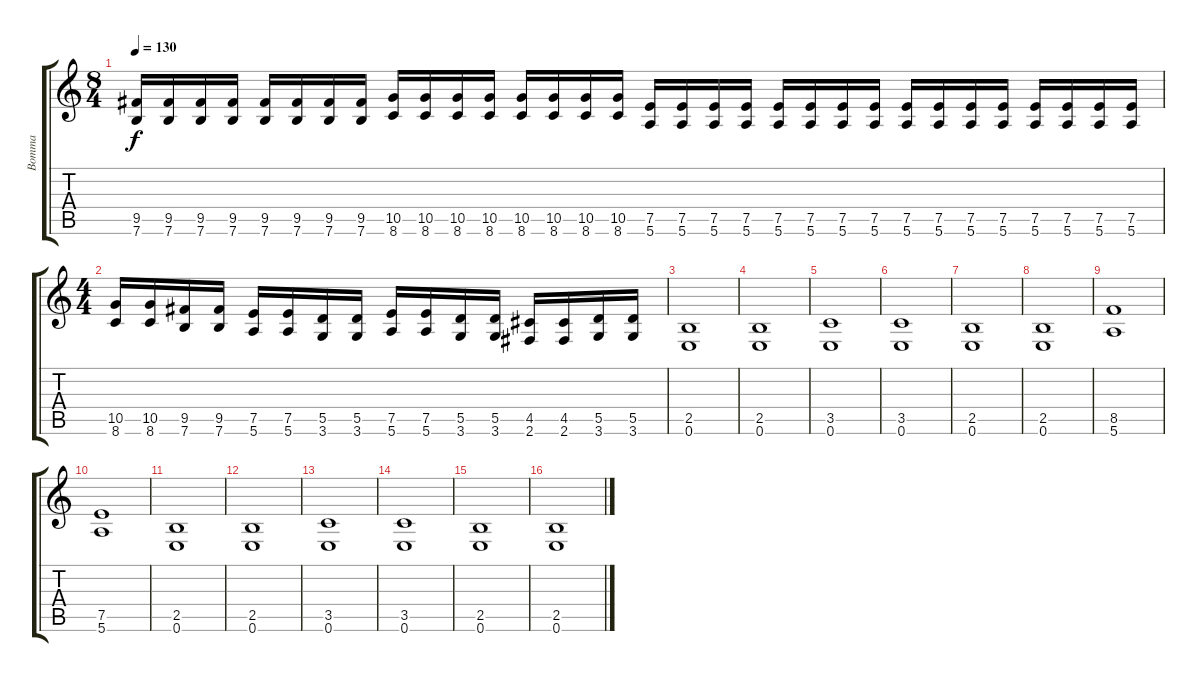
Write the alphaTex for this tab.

\track ("Bomma" "Bomma") {instrument distortionguitar}
\staff {score tabs}
\tuning (E4 B3 G3 D3 A2 E2) {hide}
\ts (8 4)
\tempo 130
\clef g2
\ks c
(9.5 7.6).16{dy f} (9.5 7.6).16 (9.5 7.6).16 (9.5 7.6).16 (9.5 7.6).16 (9.5 7.6).16 (9.5 7.6).16 (9.5 7.6).16 (10.5 8.6).16 (10.5 8.6).16 (10.5 8.6).16 (10.5 8.6).16 (10.5 8.6).16 (10.5 8.6).16 (10.5 8.6).16 (10.5 8.6).16 (7.5 5.6).16 (7.5 5.6).16 (7.5 5.6).16 (7.5 5.6).16 (7.5 5.6).16 (7.5 5.6).16 (7.5 5.6).16 (7.5 5.6).16 (7.5 5.6).16 (7.5 5.6).16 (7.5 5.6).16 (7.5 5.6).16 (7.5 5.6).16 (7.5 5.6).16 (7.5 5.6).16 (7.5 5.6).16 |
\ts (4 4)
(10.5 8.6).16 (10.5 8.6).16 (9.5 7.6).16 (9.5 7.6).16 (7.5 5.6).16 (7.5 5.6).16 (5.5 3.6).16 (5.5 3.6).16 (7.5 5.6).16 (7.5 5.6).16 (5.5 3.6).16 (5.5 3.6).16 (4.5 2.6).16 (4.5 2.6).16 (5.5 3.6).16 (5.5 3.6).16 |
(2.5 0.6).1 |
(2.5 0.6).1 |
(3.5 0.6).1 |
(3.5 0.6).1 |
(2.5 0.6).1 |
(2.5 0.6).1 |
(8.5 5.6).1 |
(7.5 5.6).1 |
(2.5 0.6).1 |
(2.5 0.6).1 |
(3.5 0.6).1 |
(3.5 0.6).1 |
(2.5 0.6).1 |
(2.5 0.6).1
